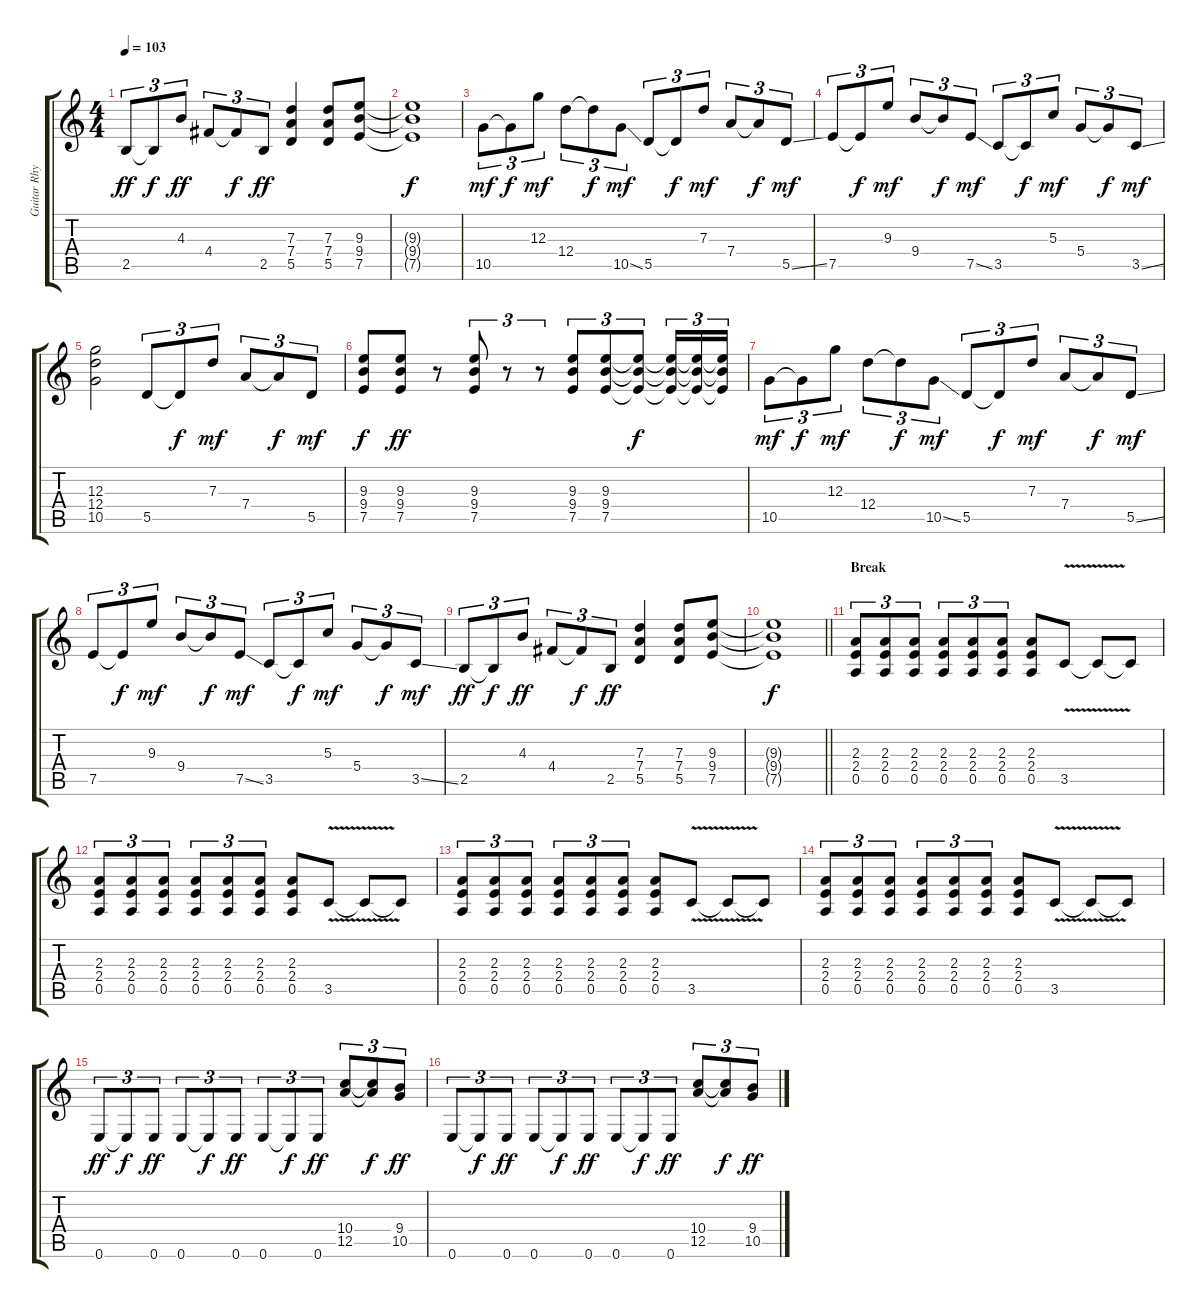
\track ("Guitar Rhythm" "Guitar Rhy") {instrument overdrivenguitar}
\staff {score tabs}
\tuning (E4 B3 G3 D3 A2 E2) {hide}
\ts (4 4)
\tempo 103
\clef g2
\ks c
2.5.8{tu (3 2) dy ff} 2.5{t}.8{tu (3 2) dy f} 4.3.8{tu (3 2) dy ff} 4.4.8{tu (3 2)} 4.4{t}.8{tu (3 2) dy f} 2.5.8{tu (3 2) dy ff} (7.3 7.4 5.5).4 (7.3 7.4 5.5).8 (9.3 9.4 7.5).8 |
(9.3{t} 9.4{t} 7.5{t}).1{dy f} |
10.5.8{tu (3 2) dy mf} 10.5{t}.8{tu (3 2) dy f} 12.3.8{tu (3 2) dy mf} 12.4.8{tu (3 2)} 12.4{t}.8{tu (3 2) dy f} 10.5{ss}.8{tu (3 2) dy mf} 5.5.8{tu (3 2)} 5.5{t}.8{tu (3 2) dy f} 7.3.8{tu (3 2) dy mf} 7.4.8{tu (3 2)} 7.4{t}.8{tu (3 2) dy f} 5.5{ss}.8{tu (3 2) dy mf} |
7.5.8{tu (3 2)} 7.5{t}.8{tu (3 2) dy f} 9.3.8{tu (3 2) dy mf} 9.4.8{tu (3 2)} 9.4{t}.8{tu (3 2) dy f} 7.5{ss}.8{tu (3 2) dy mf} 3.5.8{tu (3 2)} 3.5{t}.8{tu (3 2) dy f} 5.3.8{tu (3 2) dy mf} 5.4.8{tu (3 2)} 5.4{t}.8{tu (3 2) dy f} 3.5{ss}.8{tu (3 2) dy mf} |
(12.3 12.4 10.5).2 5.5.8{tu (3 2)} 5.5{t}.8{tu (3 2) dy f} 7.3.8{tu (3 2) dy mf} 7.4.8{tu (3 2)} 7.4{t}.8{tu (3 2) dy f} 5.5.8{tu (3 2) dy mf} |
(9.3 9.4 7.5).8{dy f} (9.3 9.4 7.5).8{dy ff} r.8 (9.3 9.4 7.5).8{tu (3 2)} r.8{tu (3 2)} r.8{tu (3 2)} (9.3 9.4 7.5).8{tu (3 2)} (9.3 9.4 7.5).8{tu (3 2)} (9.3{t} 9.4{t} 7.5{t}).8{tu (3 2) dy f} (9.3{t} 9.4{t} 7.5{t}).16{tu (3 2)} (9.3{t} 9.4{t} 7.5{t}).16{tu (3 2)} (9.3{t} 9.4{t} 7.5{t}).16{tu (3 2)} |
10.5.8{tu (3 2) dy mf} 10.5{t}.8{tu (3 2) dy f} 12.3.8{tu (3 2) dy mf} 12.4.8{tu (3 2)} 12.4{t}.8{tu (3 2) dy f} 10.5{ss}.8{tu (3 2) dy mf} 5.5.8{tu (3 2)} 5.5{t}.8{tu (3 2) dy f} 7.3.8{tu (3 2) dy mf} 7.4.8{tu (3 2)} 7.4{t}.8{tu (3 2) dy f} 5.5{ss}.8{tu (3 2) dy mf} |
7.5.8{tu (3 2)} 7.5{t}.8{tu (3 2) dy f} 9.3.8{tu (3 2) dy mf} 9.4.8{tu (3 2)} 9.4{t}.8{tu (3 2) dy f} 7.5{ss}.8{tu (3 2) dy mf} 3.5.8{tu (3 2)} 3.5{t}.8{tu (3 2) dy f} 5.3.8{tu (3 2) dy mf} 5.4.8{tu (3 2)} 5.4{t}.8{tu (3 2) dy f} 3.5{ss}.8{tu (3 2) dy mf} |
2.5.8{tu (3 2) dy ff} 2.5{t}.8{tu (3 2) dy f} 4.3.8{tu (3 2) dy ff} 4.4.8{tu (3 2)} 4.4{t}.8{tu (3 2) dy f} 2.5.8{tu (3 2) dy ff} (7.3 7.4 5.5).4 (7.3 7.4 5.5).8 (9.3 9.4 7.5).8 |
\barLineRight lightlight
(9.3{t} 9.4{t} 7.5{t}).1{dy f} |
\section ("" "Break")
(2.3 2.4 0.5).8{tu (3 2)} (2.3 2.4 0.5).8{tu (3 2)} (2.3 2.4 0.5).8{tu (3 2)} (2.3 2.4 0.5).8{tu (3 2)} (2.3 2.4 0.5).8{tu (3 2)} (2.3 2.4 0.5).8{tu (3 2)} (2.3 2.4 0.5).8 3.5{v}.8 3.5{t}.8 3.5{t}.8 |
(2.3 2.4 0.5).8{tu (3 2)} (2.3 2.4 0.5).8{tu (3 2)} (2.3 2.4 0.5).8{tu (3 2)} (2.3 2.4 0.5).8{tu (3 2)} (2.3 2.4 0.5).8{tu (3 2)} (2.3 2.4 0.5).8{tu (3 2)} (2.3 2.4 0.5).8 3.5{v}.8 3.5{t}.8 3.5{t}.8 |
(2.3 2.4 0.5).8{tu (3 2)} (2.3 2.4 0.5).8{tu (3 2)} (2.3 2.4 0.5).8{tu (3 2)} (2.3 2.4 0.5).8{tu (3 2)} (2.3 2.4 0.5).8{tu (3 2)} (2.3 2.4 0.5).8{tu (3 2)} (2.3 2.4 0.5).8 3.5{v}.8 3.5{t}.8 3.5{t}.8 |
(2.3 2.4 0.5).8{tu (3 2)} (2.3 2.4 0.5).8{tu (3 2)} (2.3 2.4 0.5).8{tu (3 2)} (2.3 2.4 0.5).8{tu (3 2)} (2.3 2.4 0.5).8{tu (3 2)} (2.3 2.4 0.5).8{tu (3 2)} (2.3 2.4 0.5).8 3.5{v}.8 3.5{t}.8 3.5{t}.8 |
0.6.8{tu (3 2) dy ff} 0.6{t}.8{tu (3 2) dy f} 0.6.8{tu (3 2) dy ff} 0.6.8{tu (3 2)} 0.6{t}.8{tu (3 2) dy f} 0.6.8{tu (3 2) dy ff} 0.6.8{tu (3 2)} 0.6{t}.8{tu (3 2) dy f} 0.6.8{tu (3 2) dy ff} (10.4 12.5).8{tu (3 2)} (10.4{t} 12.5{t}).8{tu (3 2) dy f} (9.4 10.5).8{tu (3 2) dy ff} |
0.6.8{tu (3 2)} 0.6{t}.8{tu (3 2) dy f} 0.6.8{tu (3 2) dy ff} 0.6.8{tu (3 2)} 0.6{t}.8{tu (3 2) dy f} 0.6.8{tu (3 2) dy ff} 0.6.8{tu (3 2)} 0.6{t}.8{tu (3 2) dy f} 0.6.8{tu (3 2) dy ff} (10.4 12.5).8{tu (3 2)} (10.4{t} 12.5{t}).8{tu (3 2) dy f} (9.4 10.5).8{tu (3 2) dy ff}
